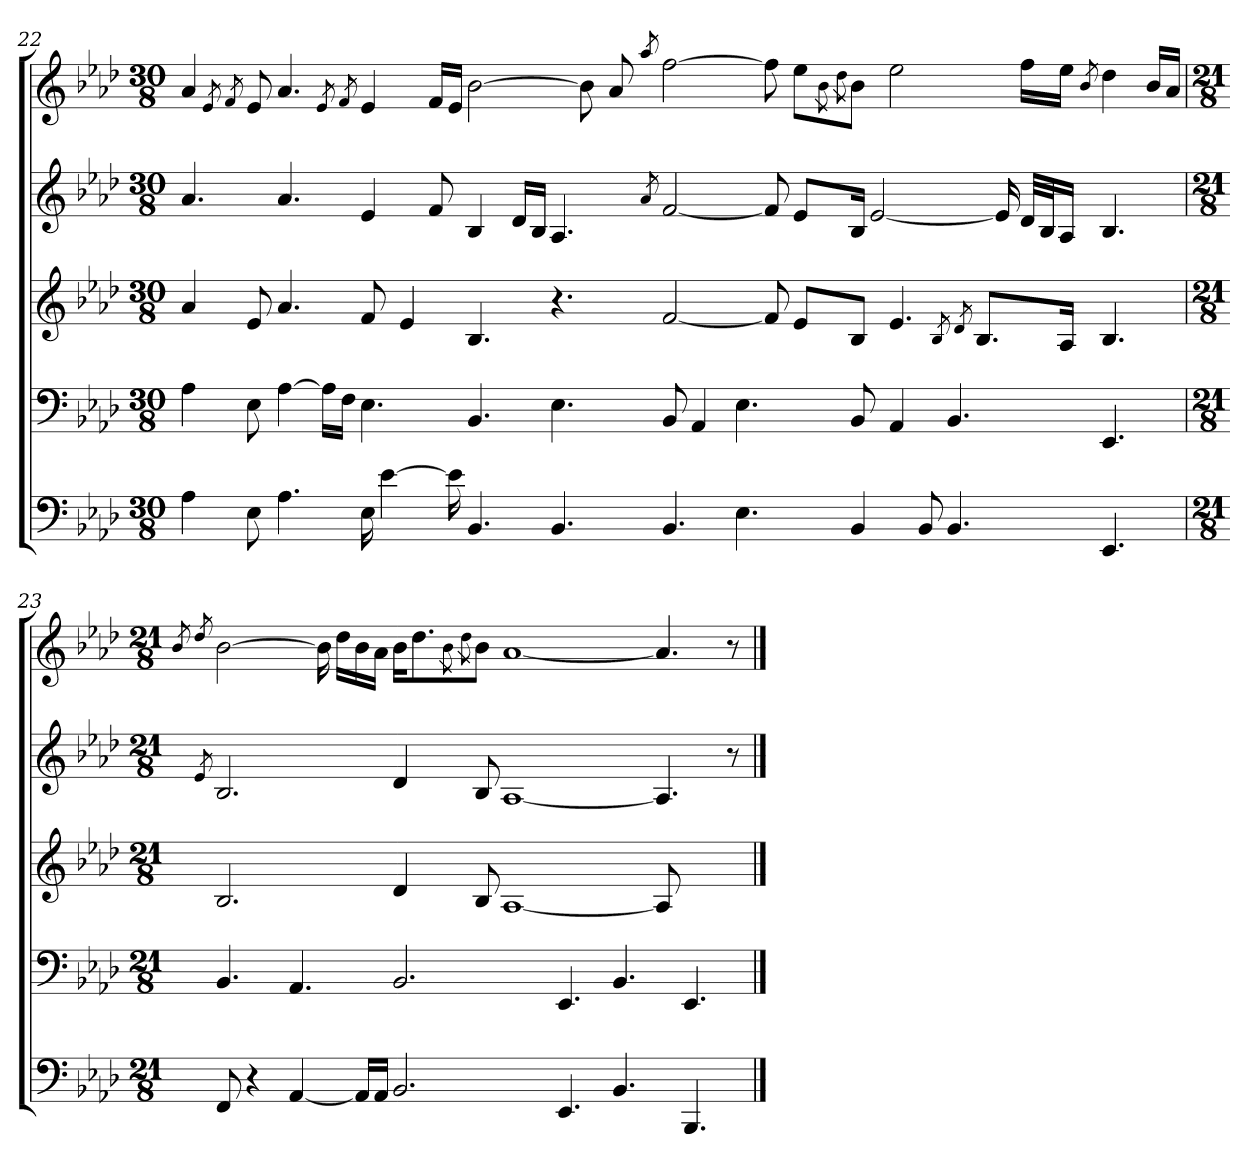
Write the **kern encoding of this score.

**kern	**kern	**kern	**kern	**kern
*part5	*part4	*part3	*part2	*part1
*staff5	*staff4	*staff3	*staff2	*staff1
*clefF4	*clefF4	*clefG2	*clefG2	*clefG2
*k[b-e-a-d-]	*k[b-e-a-d-]	*k[b-e-a-d-]	*k[b-e-a-d-]	*k[b-e-a-d-]
*M30/8	*M30/8	*M30/8	*M30/8	*M30/8
=22	=22	=22	=22	=22
4A-	4A-	4a-	4.a-	4a-
.	.	.	.	8qe-
.	.	.	.	8qf
8E-	8E-	8e-	.	8e-
4.A-	[4A-	4.a-	4.a-	4.a-
.	16A-\LL]	.	.	.
.	16F\JJ	.	.	.
.	.	.	.	8qe-
.	.	.	.	8qf
16E-	4.E-	8f	4e-	4e-
[4e-	.	.	.	.
.	.	4e-	.	.
.	.	.	8f	16f/LL
16e-]	.	.	.	16e-/JJ
4.BB-	4.BB-	4.B-	4B-	[2b-
.	.	.	16d-/LL	.
.	.	.	16B-/JJ	.
4.BB-	4.E-	4.r	4.A-	.
.	.	.	.	8b-]
.	.	.	.	8a-
.	.	.	8qa-	8qaa-
4.BB-	8BB-	[2f	[2f	[2ff
.	4AA-	.	.	.
4.E-	4.E-	.	.	.
.	.	8f]	8f]	8ff]
.	.	8e-/L	8e-/L	8ee-\L
.	.	.	.	8qb-\
.	.	.	.	8qdd-\
4BB-	8BB-	8B-/J	16B-/Jk	8b-\J
.	.	.	[2e-	.
.	4AA-	4.e-	.	2ee-
8BB-	.	.	.	.
4.BB-	4.BB-	.	.	.
.	.	8qB-	.	.
.	.	8qd-	.	.
.	.	8.B-/L	.	.
.	.	.	16e-]	.
.	.	.	32d-/LLL	16ff\LL
.	.	.	32B-/J	.
.	.	16A-/Jk	16A-/JJ	16ee-\JJ
.	.	.	.	8qb-
4.EE-	4.EE-	4.B-	4.B-	4dd-
.	.	.	.	16b-/LL
.	.	.	.	16a-/JJ
=23	=23	=23	=23	=23
*M21/8	*M21/8	*M21/8	*M21/8	*M21/8
.	.	.	.	8qb-
.	.	.	8qe-	8qdd-
8FF	4.BB-	2.B-	2.B-	[2b-
4r	.	.	.	.
[4AA-	4.AA-	.	.	.
.	.	.	.	16b-]
.	.	.	.	16dd-\LL
16AA-/LL]	.	.	.	16b-\
16AA-/JJ	.	.	.	16a-\JJ
2.BB-	2.BB-	4d-	4d-	16b-\KL
.	.	.	.	8.dd-\
.	.	.	.	8qb-\
.	.	.	.	8qdd-\
.	.	8B-	8B-	8b-\J
.	.	[1A-	[1A-	[1a-
4.EE-	4.EE-	.	.	.
4.BB-	4.BB-	.	.	.
.	.	8A-]	4.A-]	4.a-]
4.BBB-	4.EE-	4.ryy	.	.
.	.	.	8r	8r
==	==	==	==	==
*-	*-	*-	*-	*-
